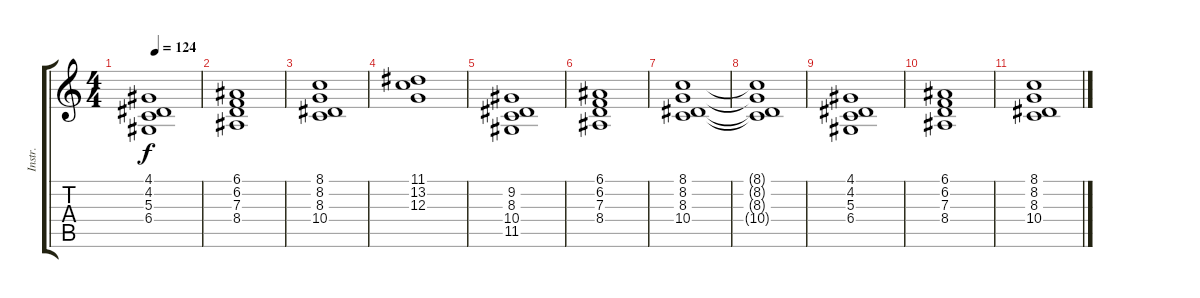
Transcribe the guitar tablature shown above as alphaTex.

\track ("Instr." "Instr.") {instrument lead2sawtooth}
\staff {score tabs}
\tuning (E4 B3 G3 D3 A2 E2) {hide}
\ts (4 4)
\tempo 124
\clef g2
\ks c
(4.1 4.2 5.3 6.4).1{dy f} |
(6.1 6.2 7.3 8.4).1 |
(8.1 8.2 8.3 10.4).1 |
(11.1 13.2 12.3).1 |
(9.2 8.3 10.4 11.5).1 |
(6.1 6.2 7.3 8.4).1 |
(8.1 8.2 8.3 10.4).1 |
(8.1{t} 8.2{t} 8.3{t} 10.4{t}).1 |
(4.1 4.2 5.3 6.4).1 |
(6.1 6.2 7.3 8.4).1 |
(8.1 8.2 8.3 10.4).1
